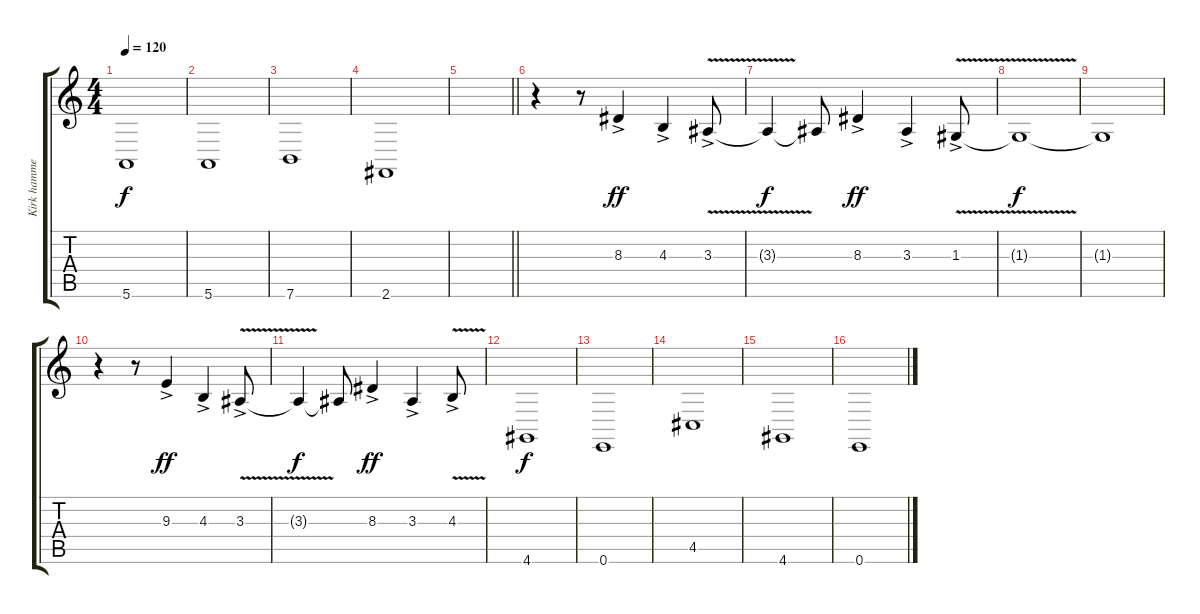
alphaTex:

\track ("Kirk hammett" "Kirk hamme") {instrument violin}
\staff {score tabs}
\tuning (E4 B3 G3 D3 A2 E2) {hide}
\ts (4 4)
\tempo 120
\clef g2
\ks c
5.6.1{dy f} |
5.6.1 |
7.6.1 |
2.6.1 |
\barLineRight lightlight
|
r.4 r.8 8.3{ac}.4{dy ff} 4.3{ac}.4 3.3{v ac}.8 |
3.3{t}.4{dy f} 3.3{t}.8 8.3{ac}.4{dy ff} 3.3{ac}.4 1.3{v ac}.8 |
1.3{t}.1{dy f} |
1.3{t}.1 |
r.4 r.8 9.3{ac}.4{dy ff} 4.3{ac}.4 3.3{v ac}.8 |
3.3{t}.4{dy f} 3.3{t}.8 8.3{ac}.4{dy ff} 3.3{ac}.4 4.3{v ac}.8 |
4.6.1{dy f} |
0.6.1 |
4.5.1 |
4.6.1 |
0.6.1
